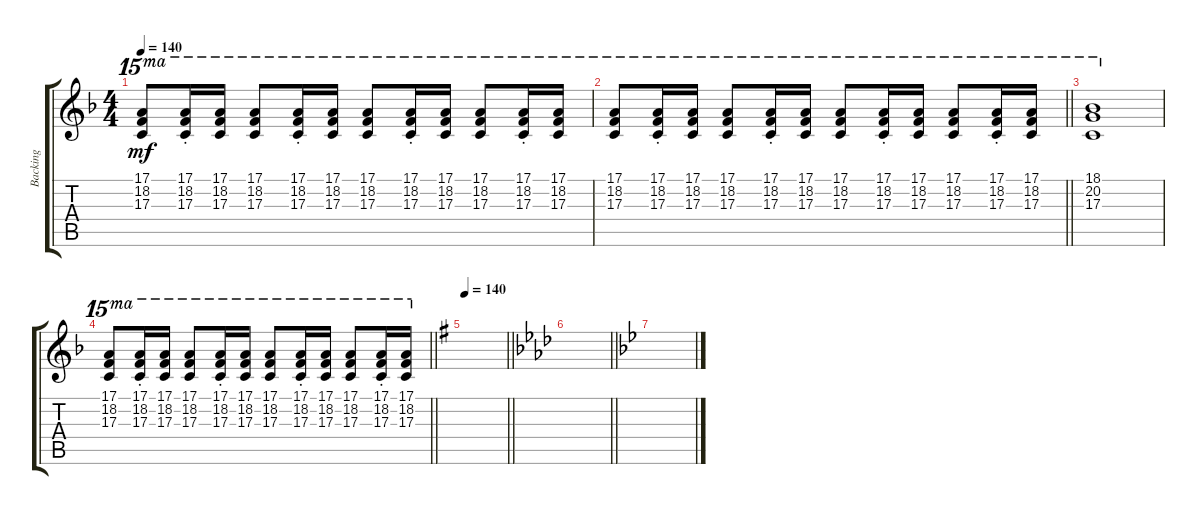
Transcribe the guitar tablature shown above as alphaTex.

\track ("Backing" "Backing") {instrument acousticguitarsteel}
\staff {score tabs}
\tuning (E4 B3 G3 D3 A2 E2) {hide}
\ts (4 4)
\tempo 140
\clef g2
\ks f
(17.1 18.2 17.3).8{ot 15ma dy mf} (17.1{st} 18.2{st} 17.3{st}).16{ot 15ma} (17.1 18.2 17.3).16{ot 15ma} (17.1 18.2 17.3).8{ot 15ma} (17.1{st} 18.2{st} 17.3{st}).16{ot 15ma} (17.1 18.2 17.3).16{ot 15ma} (17.1 18.2 17.3).8{ot 15ma} (17.1{st} 18.2{st} 17.3{st}).16{ot 15ma} (17.1 18.2 17.3).16{ot 15ma} (17.1 18.2 17.3).8{ot 15ma} (17.1{st} 18.2{st} 17.3{st}).16{ot 15ma} (17.1 18.2 17.3).16{ot 15ma} |
\barLineRight lightlight
(17.1 18.2 17.3).8{ot 15ma} (17.1{st} 18.2{st} 17.3{st}).16{ot 15ma} (17.1 18.2 17.3).16{ot 15ma} (17.1 18.2 17.3).8{ot 15ma} (17.1{st} 18.2{st} 17.3{st}).16{ot 15ma} (17.1 18.2 17.3).16{ot 15ma} (17.1 18.2 17.3).8{ot 15ma} (17.1{st} 18.2{st} 17.3{st}).16{ot 15ma} (17.1 18.2 17.3).16{ot 15ma} (17.1 18.2 17.3).8{ot 15ma} (17.1{st} 18.2{st} 17.3{st}).16{ot 15ma} (17.1 18.2 17.3).16{ot 15ma} |
(18.1 20.2 17.3).1{ot 15ma} |
\barLineRight lightlight
(17.1 18.2 17.3).8{ot 15ma} (17.1{st} 18.2{st} 17.3{st}).16{ot 15ma} (17.1 18.2 17.3).16{ot 15ma} (17.1 18.2 17.3).8{ot 15ma} (17.1{st} 18.2{st} 17.3{st}).16{ot 15ma} (17.1 18.2 17.3).16{ot 15ma} (17.1 18.2 17.3).8{ot 15ma} (17.1{st} 18.2{st} 17.3{st}).16{ot 15ma} (17.1 18.2 17.3).16{ot 15ma} (17.1 18.2 17.3).8{ot 15ma} (17.1{st} 18.2{st} 17.3{st}).16{ot 15ma} (17.1 18.2 17.3).16{ot 15ma} |
\tempo 140
\barLineRight lightlight
\ks g
|
\barLineRight lightlight
\ks ab
|
\ks bb
